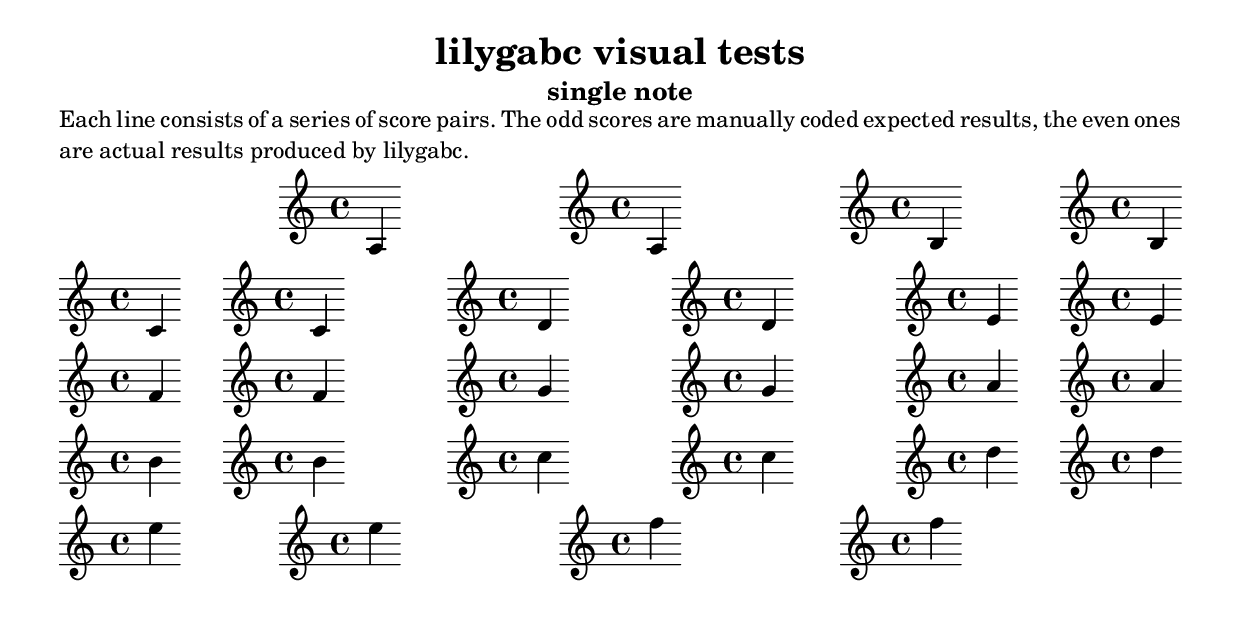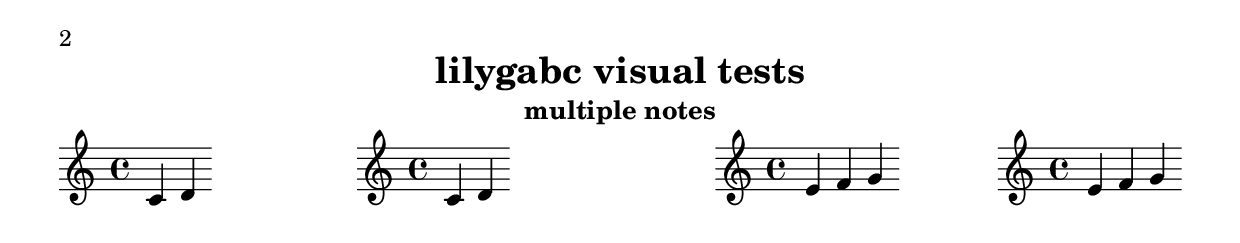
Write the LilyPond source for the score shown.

\version "2.24.1"

% Load gabc scores and render them in LilyPond

#(use-modules (ice-9 regex))
#(use-modules (srfi srfi-26))

#(define gabc-note-names
  (let*
   ((irange ; integer range, final element included
     (lambda (x y) (iota (+ (- y x) 1) x)))
    (char-range
     (lambda (x y)
      (map integer->char
       (apply irange (map char->integer (list x y)))))))
    (char-range #\a #\m)))

#(display gabc-note-names)

#(define (gabc-note-to-pitch note)
  (let*
   ((note-index (list-index (cut char=? note <>) gabc-note-names))
    (note-num (+ 5 note-index))
    (note (modulo note-num 7))
    (octave (- (truncate-quotient note-num 7) 1)))
   (ly:make-pitch octave note)))

music-from-gabc-string =
#(define-scheme-function
  (input)
  (string?)
  (make-music
   'SequentialMusic
   'elements
   (let*
    ((not-clef
      (lambda (match) (not (string=? "4" (match:substring match 2)))))
     (matched-neumes
      (filter not-clef (list-matches "\\(([a-z])(.)" input)))
     (match-note-name
      (lambda (match) (string-ref (match:substring match 1) 0))))
    (map
     (lambda (match)
      (make-music
       'NoteEvent
       'duration
       (ly:make-duration 2)
       'pitch
       (gabc-note-to-pitch (match-note-name match))))
     matched-neumes))))


\header {
  title = "lilygabc visual tests"
}

\bookpart {
  \header { subtitle = "single note" }

  \markup\justify{
    Each line consists of a series of score pairs.
    The odd scores are manually coded expected results,
    the even ones are actual results produced by lilygabc.
  }

  \markup\fill-line{
    ""

    \score { a4 }
    \score { \music-from-gabc-string "(c4) (a)" }

    \score { b4 }
    \score { \music-from-gabc-string "(c4) (b)" }
  }

  \markup\fill-line{
    \score { c'4 }
    \score { \music-from-gabc-string "(c4) (c)" }

    \score { d'4 }
    \score { \music-from-gabc-string "(c4) (d)" }

    \score { e'4 }
    \score { \music-from-gabc-string "(c4) (e)" }
  }

  \markup\fill-line{
    \score { f'4 }
    \score { \music-from-gabc-string "(c4) (f)" }

    \score { g'4 }
    \score { \music-from-gabc-string "(c4) (g)" }

    \score { a'4 }
    \score { \music-from-gabc-string "(c4) (h)" }
  }

  \markup\fill-line{
    \score { b'4 }
    \score { \music-from-gabc-string "(c4) (i)" }

    \score { c''4 }
    \score { \music-from-gabc-string "(c4) (j)" }

    \score { d''4 }
    \score { \music-from-gabc-string "(c4) (k)" }
  }

  \markup\fill-line{
    \score { e''4 }
    \score { \music-from-gabc-string "(c4) (l)" }

    \score { f''4 }
    \score { \music-from-gabc-string "(c4) (m)" }

    ""
  }

  % pitches beyond the single octave

  % flats
}

\bookpart {
  \header { subtitle = "multiple notes" }

  \markup\fill-line{
    \score { \relative { c'4 d } }
    \score { \music-from-gabc-string "(c4) (c) (d)" }

    \score { \relative { e'4 f g } }
    \score { \music-from-gabc-string "(c4) (e) (f) (g)" }
  }
}

% melisma

% articulations (limited support), neumatic spaces, note shapes, adiastematic neumes (ignored)

% lyrics: single syllables

% lyrics: words

% clef positions
